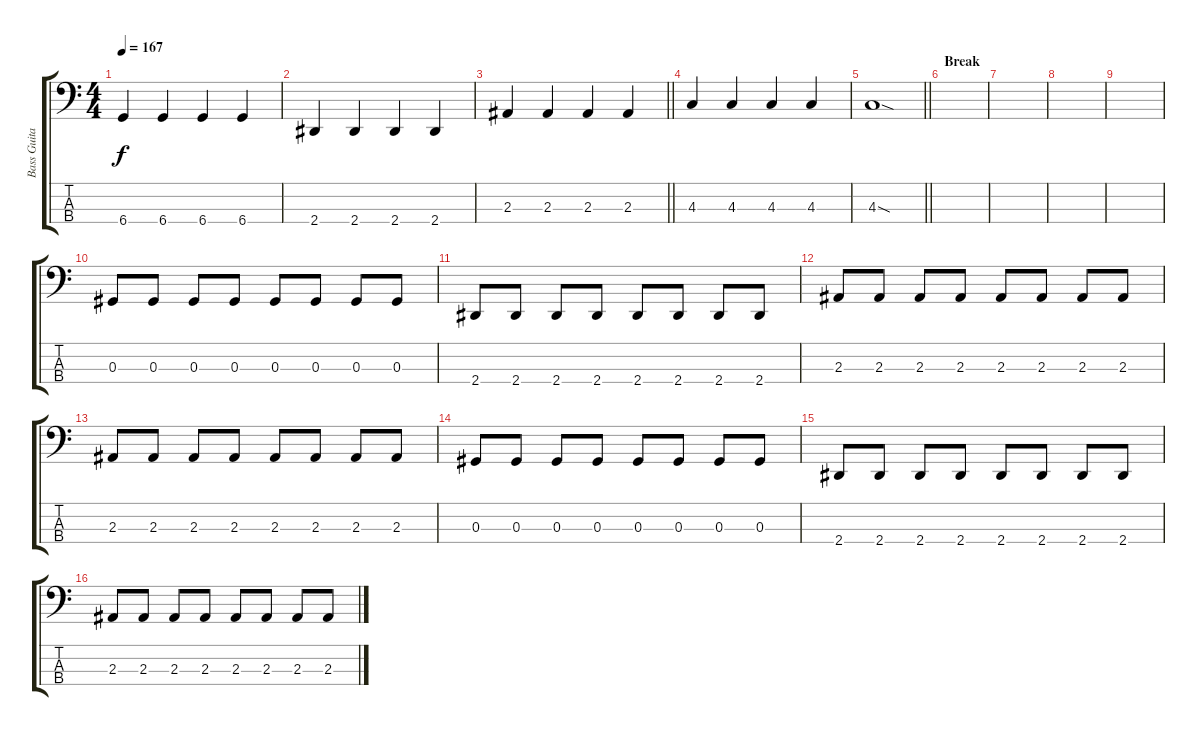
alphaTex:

\track ("Bass Guitar" "Bass Guita") {instrument electricbassfinger}
\staff {score tabs}
\tuning (Gb2 Db2 Ab1 Db1) {hide}
\ts (4 4)
\tempo 167
\clef f4
\ks c
6.4.4{dy f} 6.4.4 6.4.4 6.4.4 |
2.4.4 2.4.4 2.4.4 2.4.4 |
\barLineRight lightlight
2.3.4 2.3.4 2.3.4 2.3.4 |
4.3.4 4.3.4 4.3.4 4.3.4 |
\barLineRight lightlight
4.3{sod}.1 |
\section ("" "Break")
|
|
|
|
0.3.8 0.3.8 0.3.8 0.3.8 0.3.8 0.3.8 0.3.8 0.3.8 |
2.4.8 2.4.8 2.4.8 2.4.8 2.4.8 2.4.8 2.4.8 2.4.8 |
2.3.8 2.3.8 2.3.8 2.3.8 2.3.8 2.3.8 2.3.8 2.3.8 |
2.3.8 2.3.8 2.3.8 2.3.8 2.3.8 2.3.8 2.3.8 2.3.8 |
0.3.8 0.3.8 0.3.8 0.3.8 0.3.8 0.3.8 0.3.8 0.3.8 |
2.4.8 2.4.8 2.4.8 2.4.8 2.4.8 2.4.8 2.4.8 2.4.8 |
2.3.8 2.3.8 2.3.8 2.3.8 2.3.8 2.3.8 2.3.8 2.3.8
